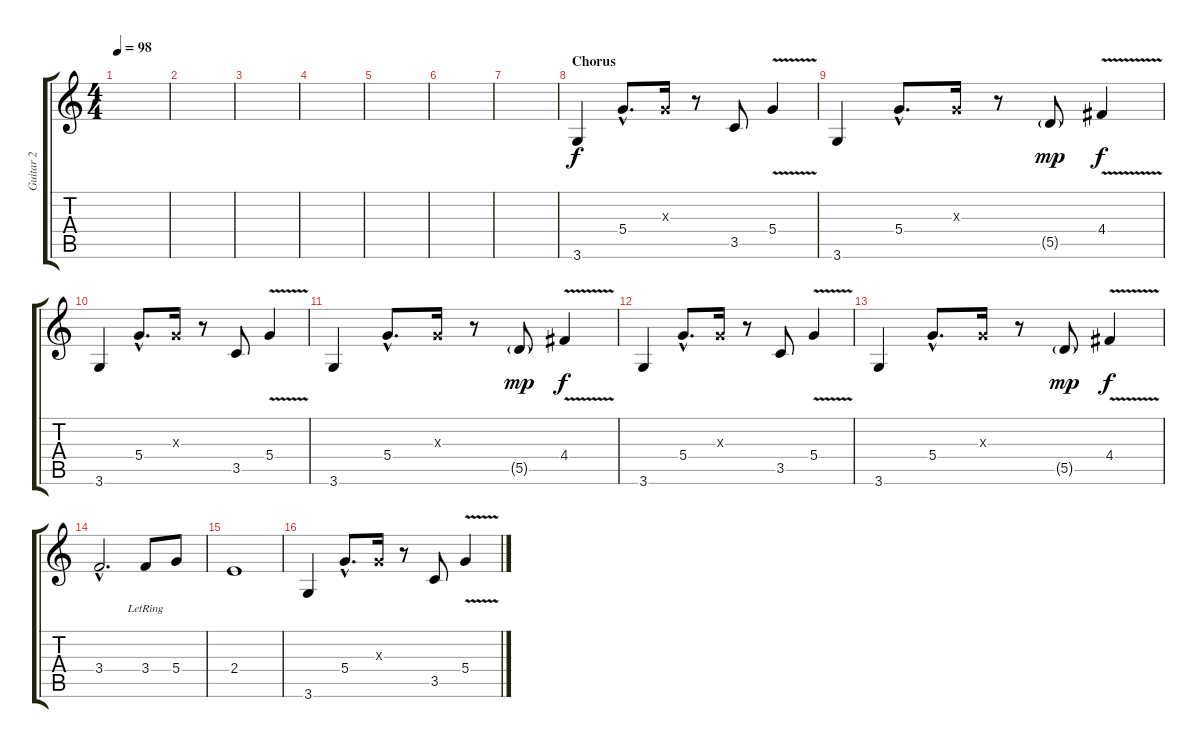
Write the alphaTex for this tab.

\track ("Guitar 2" "Guitar 2") {instrument distortionguitar}
\staff {score tabs}
\tuning (E4 B3 G3 D3 A2 E2) {hide}
\ts (4 4)
\tempo 98
\clef g2
\ks c
|
|
|
|
|
|
|
\section ("" "Chorus")
3.6.4 5.4{hac}.8{d} 0.3{x}.16 r.8 3.5.8 5.4{v}.4 |
3.6.4 5.4{hac}.8{d} 0.3{x}.16 r.8 5.5{g}.8{dy mp} 4.4{v}.4{dy f} |
3.6.4 5.4{hac}.8{d} 0.3{x}.16 r.8 3.5.8 5.4{v}.4 |
3.6.4 5.4{hac}.8{d} 0.3{x}.16 r.8 5.5{g}.8{dy mp} 4.4{v}.4{dy f} |
3.6.4 5.4{hac}.8{d} 0.3{x}.16 r.8 3.5.8 5.4{v}.4 |
3.6.4 5.4{hac}.8{d} 0.3{x}.16 r.8 5.5{g}.8{dy mp} 4.4{v}.4{dy f} |
3.4{hac}.2{d} 3.4{lr}.8 5.4.8 |
2.4.1 |
3.6.4 5.4{hac}.8{d} 0.3{x}.16 r.8 3.5.8 5.4{v}.4
